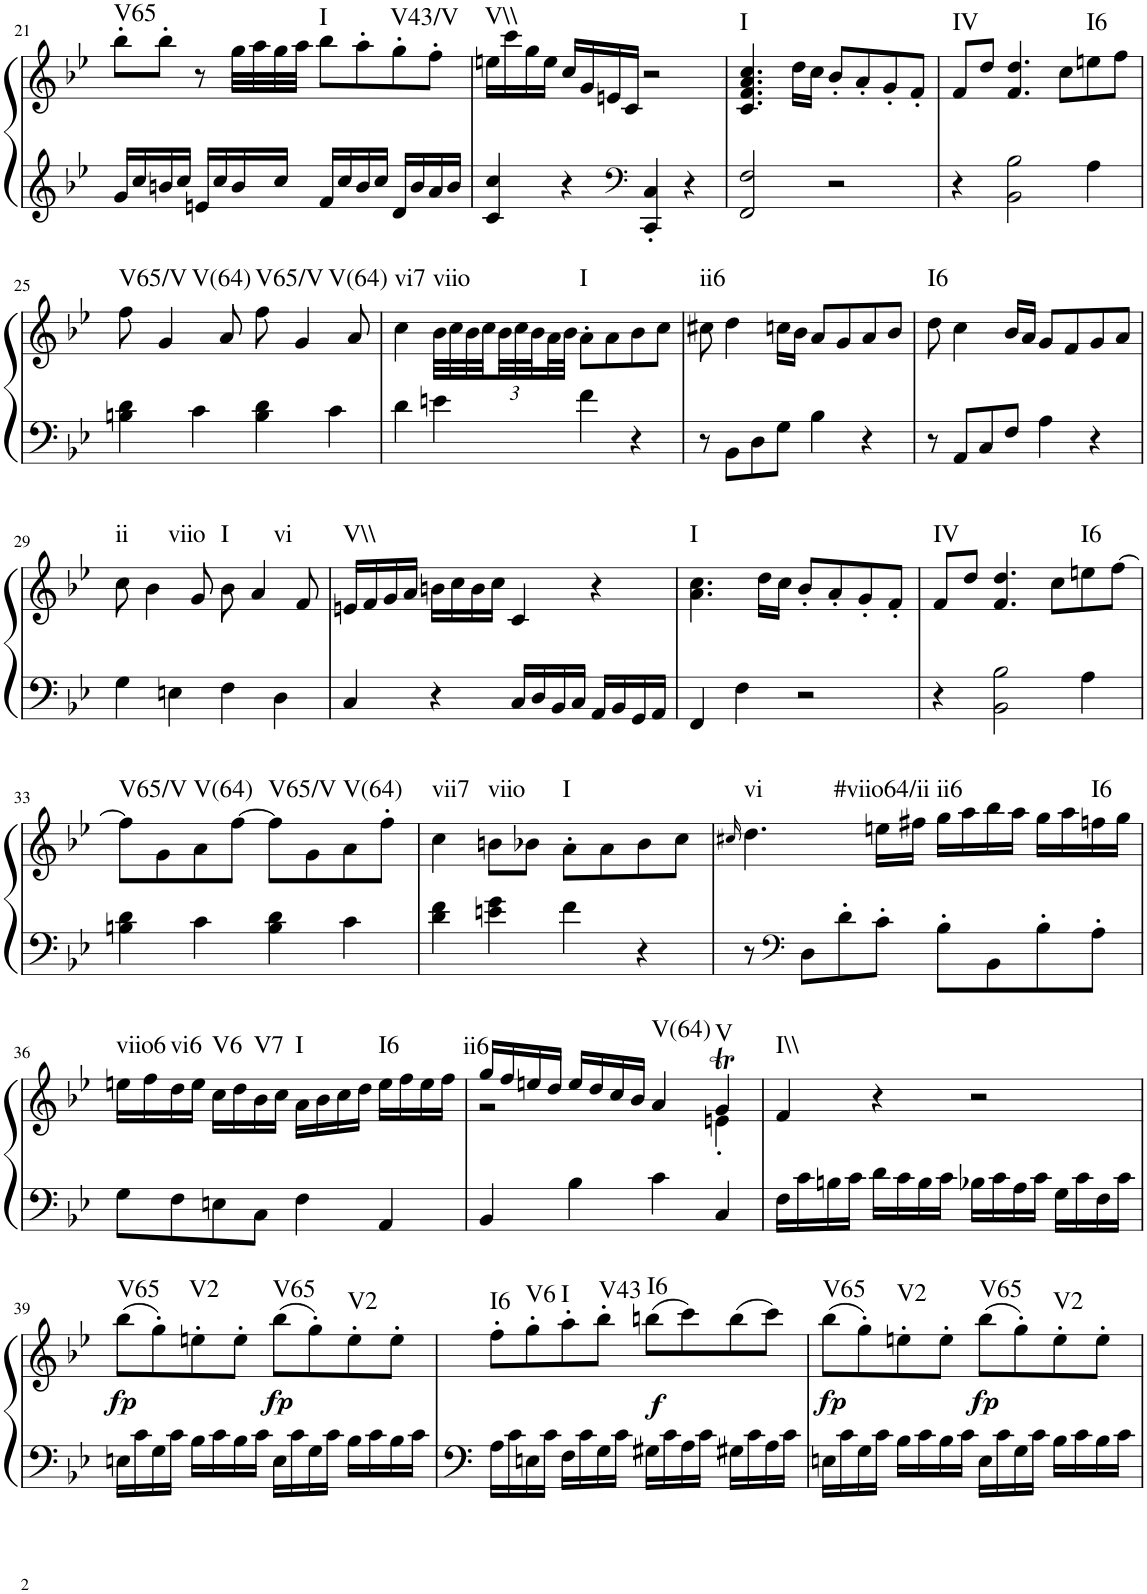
**kern	**kern	**dynam	**harte
*part1	*part1	*part1	*part1
*staff2	*staff1	*staff1/2	*
*I"Piano, Piano right	*	*	*
*I'Pno.	*	*	*
!!LO:PB:g=z
*clefG2	*clefG2	*	*
*k[b-e-]	*k[b-e-]	*	*
*M4/4	*M4/4	*	*
*met(c)	*met(c)	*	*
=21	=21	=21	=21
!	!	!	!LO:H:kt=V65
16g/LL	8bb-'\L	.	N
16cc/	.	.	.
16bn/	8bb-'\J	.	.
16cc/JJ	.	.	.
16en/LL	8r	.	.
16cc/	.	.	.
16b/	32gg\LLL	.	.
.	32aa\	.	.
16cc/JJ	32gg\	.	.
.	32aa\JJJ	.	.
!	!	!	!LO:H:kt=I
16f/LL	8bb-\L	.	N
16cc/	.	.	.
16b/	8aa'\	.	.
16cc/JJ	.	.	.
!	!	!	!LO:H:kt=V43/V
16d/LL	8gg'\	.	N
16b/	.	.	.
16a/	8ff'\J	.	.
16b/JJ	.	.	.
=22	=22	=22	=22
!	!	!	!LO:H:kt=V\\
4c/ 4cc/	16een\LL	.	N
.	16ccc\	.	.
.	16gg\	.	.
.	16ee\JJ	.	.
4r	16cc/LL	.	.
.	16g/	.	.
.	16en/	.	.
.	16c/JJ	.	.
*clefF4	*	*	*
4CC/' 4C/'	2r	.	.
4r	.	.	.
=23	=23	=23	=23
!	!	!	!LO:H:kt=I
2FF/ 2F/	4.c/ 4.f/ 4.a/ 4.cc/	.	N
.	16dd\LL	.	.
.	16cc\JJ	.	.
2r	8b-'/L	.	.
.	8a'/	.	.
.	8g'/	.	.
.	8f'/J	.	.
=24	=24	=24	=24
!	!	!	!LO:H:kt=IV
4r	8f/L	.	N
.	8dd/J	.	.
2BB-\ 2B-\	4.f/ 4.dd/	.	.
.	8cc\L	.	.
!	!	!	!LO:H:kt=I6
4A\	8een\	.	N
.	8ff\J	.	.
!!LO:LB:g=z
=25	=25	=25	=25
!	!	!	!LO:H:kt=V65/V
4Bn\ 4d\	8ff\	.	N
!	!	!	!LO:H:kt=V(64)
.	4g/	.	N
4c\	.	.	.
.	8a/	.	.
!	!	!	!LO:H:kt=V65/V
4B\ 4d\	8ff\	.	N
!	!	!	!LO:H:kt=V(64)
.	4g/	.	N
4c\	.	.	.
.	8a/	.	.
=26	=26	=26	=26
!	!	!	!LO:H:kt=vi7
4d\	4cc\	.	N
!	!	!	!LO:H:kt=viio
4en\	32b-\LLL	.	N
.	32cc\	.	.
.	32b-\	.	.
.	32cc\	.	.
*	*Xbrackettup	*	*
.	48b-\	.	.
.	48cc\	.	.
.	48b-\	.	.
.	32a\	.	.
.	32b-\JJJ	.	.
!	!	!	!LO:H:kt=I
4f\	8a'\L	.	N
.	8a\	.	.
4r	8b-\	.	.
.	8cc\J	.	.
=27	=27	=27	=27
!	!	!	!LO:H:kt=ii6
8r	8cc#X\	.	N
8BB-\L	4dd\	.	.
8D\	.	.	.
8G\J	16ccn\LL	.	.
.	16b-\JJ	.	.
4B-\	8a/L	.	.
.	8g/	.	.
4r	8a/	.	.
.	8b-/J	.	.
=28	=28	=28	=28
!	!	!	!LO:H:kt=I6
8r	8dd\	.	N
8AA/L	4cc\	.	.
8C/	.	.	.
8F/J	16b-/LL	.	.
.	16a/JJ	.	.
4A\	8g/L	.	.
.	8f/	.	.
4r	8g/	.	.
.	8a/J	.	.
!!LO:LB:g=z
=29	=29	=29	=29
!	!	!	!LO:H:kt=ii
4G\	8cc\	.	N
!	!	!	!LO:H:kt=viio
.	4b-\	.	N
4En\	.	.	.
.	8g/	.	.
!	!	!	!LO:H:kt=I
4F\	8b-\	.	N
!	!	!	!LO:H:kt=vi
.	4a/	.	N
4D\	.	.	.
.	8f/	.	.
=30	=30	=30	=30
!	!	!	!LO:H:kt=V\\
4C/	16en/LL	.	N
.	16f/	.	.
.	16g/	.	.
.	16a/JJ	.	.
4r	16bn\LL	.	.
.	16cc\	.	.
.	16b\	.	.
.	16cc\JJ	.	.
16C/LL	4c/	.	.
16D/	.	.	.
16BB-/	.	.	.
16C/JJ	.	.	.
16AA/LL	4r	.	.
16BB-/	.	.	.
16GG/	.	.	.
16AA/JJ	.	.	.
=31	=31	=31	=31
!	!	!	!LO:H:kt=I
4FF/	4.a\ 4.cc\	.	N
4F\	.	.	.
.	16dd\LL	.	.
.	16cc\JJ	.	.
2r	8b-'/L	.	.
.	8a'/	.	.
.	8g'/	.	.
.	8f'/J	.	.
=32	=32	=32	=32
!	!	!	!LO:H:kt=IV
4r	8f/L	.	N
.	8dd/J	.	.
2BB-\ 2B-\	4.f/ 4.dd/	.	.
.	8cc\L	.	.
!	!	!	!LO:H:kt=I6
4A\	8een\	.	N
.	[8ff\J	.	.
!!LO:LB:g=z
=33	=33	=33	=33
!	!	!	!LO:H:kt=V65/V
4Bn\ 4d\	8ff\L]	.	N
.	8g\	.	.
!	!	!	!LO:H:kt=V(64)
4c\	8a\	.	N
.	[8ff\J	.	.
!	!	!	!LO:H:kt=V65/V
4B\ 4d\	8ff\L]	.	N
.	8g\	.	.
!	!	!	!LO:H:kt=V(64)
4c\	8a\	.	N
.	8ff'\J	.	.
=34	=34	=34	=34
!	!	!	!LO:H:kt=vii7
4d\ 4f\	4cc\	.	N
!	!	!	!LO:H:kt=viio
4en\ 4g\	8bn\L	.	N
.	8b-X\J	.	.
!	!	!	!LO:H:kt=I
4f\	8a'\L	.	N
.	8a\	.	.
4r	8b-\	.	.
.	8cc\J	.	.
=35	=35	=35	=35
.	16qcc#X/	.	.
!	!	!	!LO:H:kt=vi
8r	4.dd\	.	N
*clefF4	*	*	*
8D\L	.	.	.
8d'\	.	.	.
!	!	!	!LO:H:kt=#viio64/ii
8c'\J	16een\LL	.	N
.	16ff#X\JJ	.	.
!	!	!	!LO:H:kt=ii6
8B-'\L	16gg\LL	.	N
.	16aa\	.	.
8BB-\	16bb-\	.	.
.	16aa\JJ	.	.
8B-'\	16gg\LL	.	.
.	16aa\	.	.
!	!	!	!LO:H:kt=I6
8A'\J	16ffn\	.	N
.	16gg\JJ	.	.
!!LO:LB:g=z
=36	=36	=36	=36
!	!	!	!LO:H:kt=viio6
8G\L	16een\LL	.	N
.	16ff\	.	.
!	!	!	!LO:H:kt=vi6
8F\	16dd\	.	N
.	16ee\JJ	.	.
!	!	!	!LO:H:kt=V6
8En\	16cc\LL	.	N
.	16dd\	.	.
!	!	!	!LO:H:kt=V7
8C\J	16b-\	.	N
.	16cc\JJ	.	.
!	!	!	!LO:H:kt=I
4F\	16a\LL	.	N
.	16b-\	.	.
.	16cc\	.	.
.	16dd\JJ	.	.
!	!	!	!LO:H:kt=I6
4AA/	16ee\LL	.	N
.	16ff\	.	.
.	16ee\	.	.
.	16ff\JJ	.	.
=37	=37	=37	=37
*	*^	*	*
!	!	!	!	!LO:H:kt=ii6
4BB-/	16gg/LL	2r	.	N
.	16ff/	.	.	.
.	16een/	.	.	.
.	16dd/JJ	.	.	.
4B-\	16ee/LL	.	.	.
.	16dd/	.	.	.
.	16cc/	.	.	.
.	16b-/JJ	.	.	.
!	!	!	!	!LO:H:kt=V(64)
4c\	4a/	4ryy	.	N
!	!	!	!	!LO:H:kt=V
4C/	4gT/	4en'\	.	N
=38	=38	=38	=38	=38
!	!	!	!	!LO:H:kt=I\\
*	*v	*v	*	*
16F\LL	4f/	.	N
16c\	.	.	.
16Bn\	.	.	.
16c\JJ	.	.	.
16d\LL	4r	.	.
16c\	.	.	.
16B\	.	.	.
16c\JJ	.	.	.
16B-X\LL	2r	.	.
16c\	.	.	.
16A\	.	.	.
16c\JJ	.	.	.
16G\LL	.	.	.
16c\	.	.	.
16F\	.	.	.
16c\JJ	.	.	.
!!LO:LB:g=z
=39	=39	=39	=39
!	!	!LO:DY:b	!LO:H:kt=V65
16En\LL	(8bb-\L	fp	N
16c\	.	.	.
16G\	8gg'\)	.	.
16c\JJ	.	.	.
!	!	!	!LO:H:kt=V2
16B-\LL	8een'\	.	N
16c\	.	.	.
16B-\	8ee'\J	.	.
16c\JJ	.	.	.
!	!	!LO:DY:b	!LO:H:kt=V65
16E\LL	(8bb-\L	fp	N
16c\	.	.	.
16G\	8gg'\)	.	.
16c\JJ	.	.	.
!	!	!	!LO:H:kt=V2
16B-\LL	8ee'\	.	N
16c\	.	.	.
16B-\	8ee'\J	.	.
16c\JJ	.	.	.
=40	=40	=40	=40
!	!	!	!LO:H:kt=I6
16A\LL	8ff'\L	.	N
16c\	.	.	.
!	!	!	!LO:H:kt=V6
16En\	8gg'\	.	N
16c\JJ	.	.	.
!	!	!	!LO:H:kt=I
16F\LL	8aa'\	.	N
16c\	.	.	.
!	!	!	!LO:H:kt=V43
16G\	8bb-'\J	.	N
16c\JJ	.	.	.
!	!	!LO:DY:b	!LO:H:kt=I6
16G#X\LL	(8bbn\L	f	N
16c\	.	.	.
16A\	8ccc\)	.	.
16c\JJ	.	.	.
16G#X\LL	(8bb\	.	.
16c\	.	.	.
16A\	8ccc\J)	.	.
16c\JJ	.	.	.
=41	=41	=41	=41
!	!	!LO:DY:b	!LO:H:kt=V65
16En\LL	(8bb-\L	fp	N
16c\	.	.	.
16G\	8gg'\)	.	.
16c\JJ	.	.	.
!	!	!	!LO:H:kt=V2
16B-\LL	8een'\	.	N
16c\	.	.	.
16B-\	8ee'\J	.	.
16c\JJ	.	.	.
!	!	!LO:DY:b	!LO:H:kt=V65
16E\LL	(8bb-\L	fp	N
16c\	.	.	.
16G\	8gg'\)	.	.
16c\JJ	.	.	.
!	!	!	!LO:H:kt=V2
16B-\LL	8ee'\	.	N
16c\	.	.	.
16B-\	8ee'\J	.	.
16c\JJ	.	.	.
=	=	=	=
*-	*-	*-	*-
